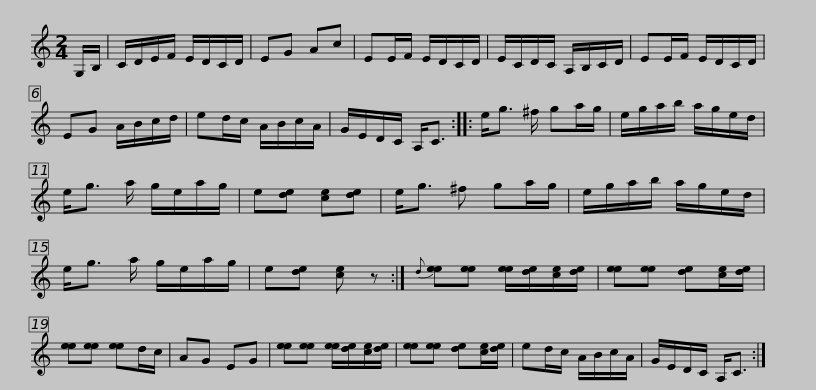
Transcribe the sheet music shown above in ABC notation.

X:1
L:1/8
M:2/4
I:linebreak $
K:C
V:1 treble
V:1
 G,/B,/ | C/D/E/F/ E/D/C/D/ | EG Ac | EE/F/ E/D/C/D/ | E/C/D/C/ A,/B,/C/D/ | %5
 EE/F/ E/D/C/D/ | EG A/B/c/d/ |$ ed/c/ A/B/c/A/ | G/E/D/C/ A,<C :: e<g ^f/ ga/g/ | %10
 e/g/a/b/ a/g/e/d/ | e<g a/ g/e/a/g/ | e[de] [ce][de] |$ e<g ^f ga/g/ | e/g/a/b/ a/g/e/d/ | %15
 e<g a/ g/e/a/g/ | e[de] [ce] z :|{d} [ee][ee] [ee]/[de]/[ce]/[de]/ | [ee][ee] [de][ce]/[de]/ |$ [ee][ee] [ee]d/c/ | %20
 AG EG | [ee][ee] [ee]/[de]/[ce]/[de]/ | [ee][ee] [de][ce]/[de]/ | ed/c/ A/B/c/A/ | G/E/D/C/ A,<C :| %25
